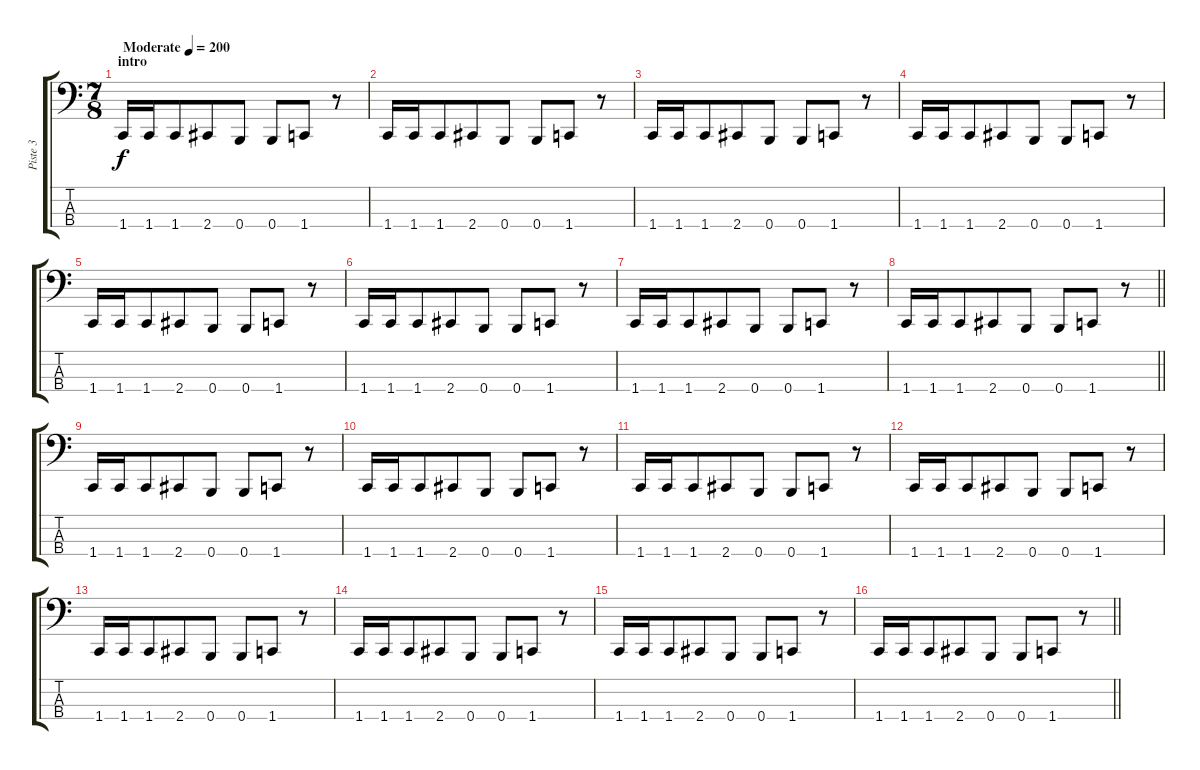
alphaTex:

\track ("Piste 3" "Piste 3") {instrument electricbasspick}
\staff {score tabs}
\tuning (D2 A1 E1 B0) {hide}
\ts (7 8)
\section ("" "intro")
\tempo (200 "Moderate")
\clef f4
\ks c
1.4.16{dy f instrument electricbasspick} 1.4.16 1.4.8 2.4.8 0.4.8 0.4.8 1.4.8 r.8 |
1.4.16 1.4.16 1.4.8 2.4.8 0.4.8 0.4.8 1.4.8 r.8 |
1.4.16 1.4.16 1.4.8 2.4.8 0.4.8 0.4.8 1.4.8 r.8 |
1.4.16 1.4.16 1.4.8 2.4.8 0.4.8 0.4.8 1.4.8 r.8 |
1.4.16 1.4.16 1.4.8 2.4.8 0.4.8 0.4.8 1.4.8 r.8 |
1.4.16 1.4.16 1.4.8 2.4.8 0.4.8 0.4.8 1.4.8 r.8 |
1.4.16 1.4.16 1.4.8 2.4.8 0.4.8 0.4.8 1.4.8 r.8 |
\barLineRight lightlight
1.4.16 1.4.16 1.4.8 2.4.8 0.4.8 0.4.8 1.4.8 r.8 |
1.4.16 1.4.16 1.4.8 2.4.8 0.4.8 0.4.8 1.4.8 r.8 |
1.4.16 1.4.16 1.4.8 2.4.8 0.4.8 0.4.8 1.4.8 r.8 |
1.4.16 1.4.16 1.4.8 2.4.8 0.4.8 0.4.8 1.4.8 r.8 |
1.4.16 1.4.16 1.4.8 2.4.8 0.4.8 0.4.8 1.4.8 r.8 |
1.4.16 1.4.16 1.4.8 2.4.8 0.4.8 0.4.8 1.4.8 r.8 |
1.4.16 1.4.16 1.4.8 2.4.8 0.4.8 0.4.8 1.4.8 r.8 |
1.4.16 1.4.16 1.4.8 2.4.8 0.4.8 0.4.8 1.4.8 r.8 |
\barLineRight lightlight
1.4.16 1.4.16 1.4.8 2.4.8 0.4.8 0.4.8 1.4.8 r.8
